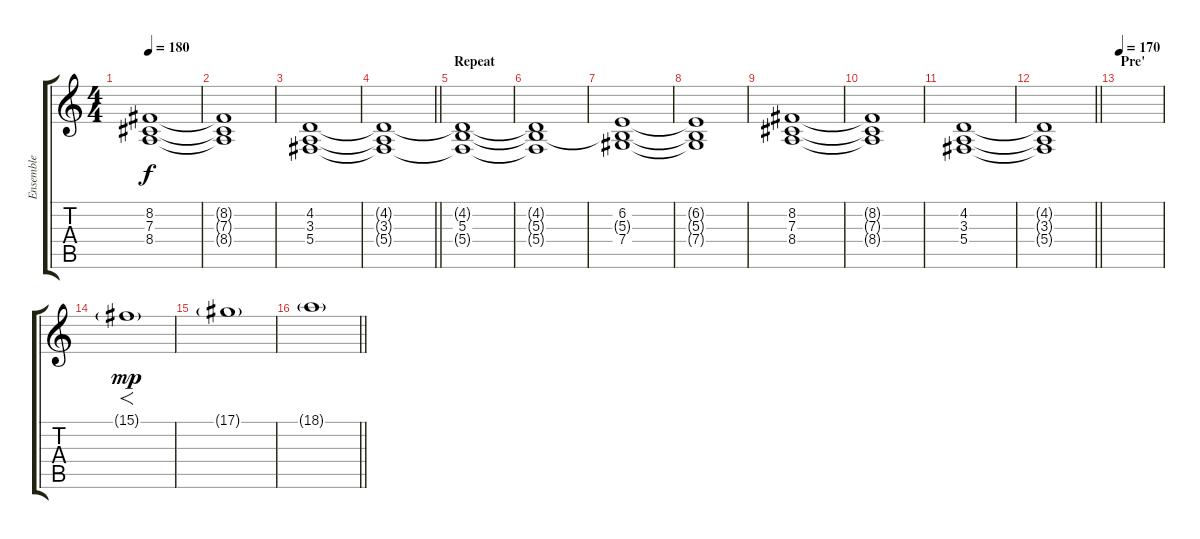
\track ("Ensemble" "Ensemble") {instrument stringensemble1}
\staff {score tabs}
\tuning (Eb4 Bb3 Gb3 Db3 Ab2 Db2) {hide}
\ts (4 4)
\tempo 180
\clef g2
\ks c
(8.2 7.3 8.4).1{dy f} |
(8.2{t} 7.3{t} 8.4{t}).1 |
(4.2 3.3 5.4).1 |
\barLineRight lightlight
(4.2{t} 3.3{t} 5.4{t}).1 |
\section ("" "Repeat")
(4.2{t} 5.3 5.4{t}).1 |
(4.2{t} 5.3{t} 5.4{t}).1 |
(6.2 5.3{t} 7.4).1 |
(6.2{t} 5.3{t} 7.4{t}).1 |
(8.2 7.3 8.4).1 |
(8.2{t} 7.3{t} 8.4{t}).1 |
(4.2 3.3 5.4).1 |
\barLineRight lightlight
(4.2{t} 3.3{t} 5.4{t}).1 |
\section ("" "Pre'")
\tempo 170
|
15.1{g}.1{f dy mp} |
17.1{g}.1 |
\barLineRight lightlight
18.1{g}.1
